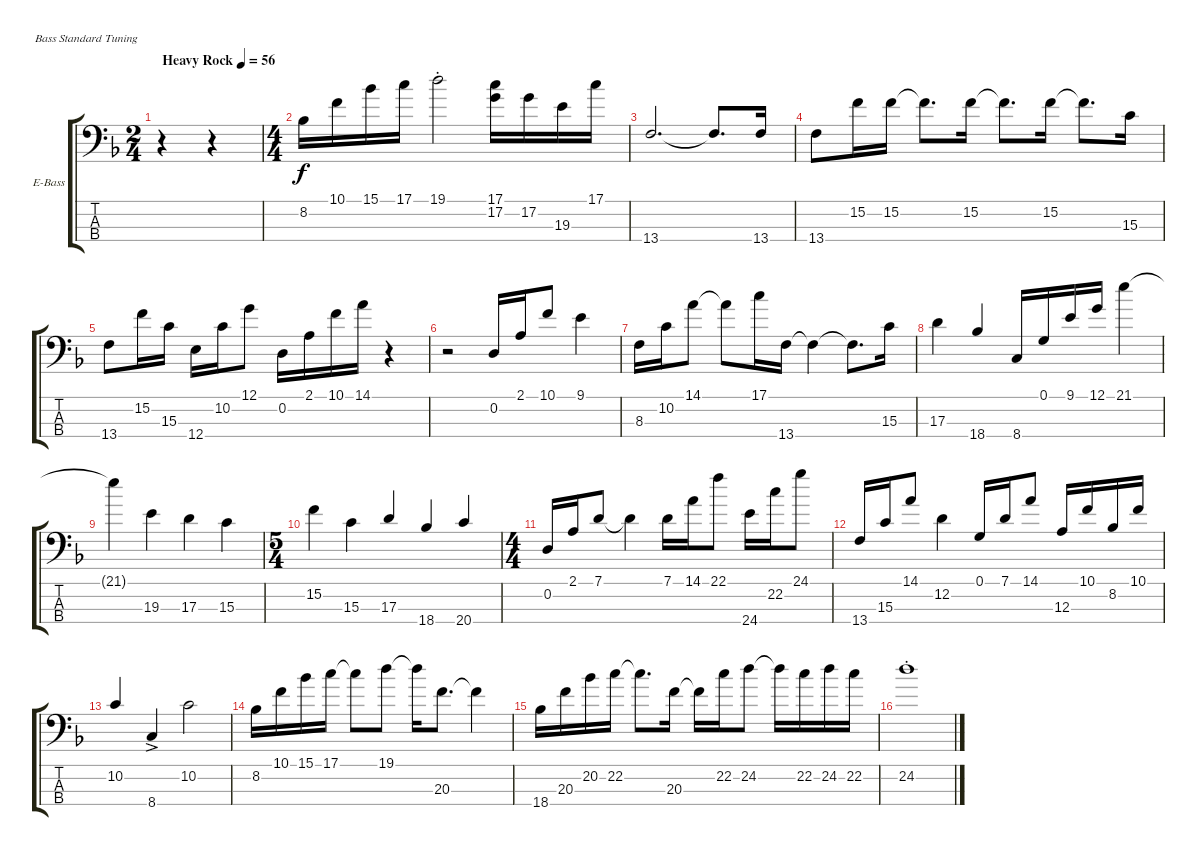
\bracketExtendMode groupsimilarinstruments
\firstSystemTrackNameOrientation horizontal
\otherSystemsTrackNameOrientation horizontal
\track ("Electric Bass" "E-Bass") {instrument electricbassfinger}
\staff {score tabs}
\tuning (G2 D2 A1 E1)
\ts (2 4)
\tempo (56 "Heavy Rock")
\clef f4
\scale
0.403125
\ks f
r.4{dy f instrument electricbassfinger} r.4 |
\ts (4 4)
\scale
0.403125 8.2.16 10.1.16 15.1.16 17.1.16 19.1{st}.2 (17.1 17.2).16 17.2.16 19.3.16 17.1.16 |
\scale
0.19375 13.4.2{d beam invert} 13.4{t}.8{d beam invert} 13.4.16 |
\scale
0.333333 13.4.8 15.2.16 15.2.16 15.2{t}.8{d} 15.2.16 15.2{t}.8{d} 15.2.16 15.2{t}.8{d} 15.3.16 |
\scale
0.333333 13.4.8 15.2.16 15.3.16 12.4.16 10.2.16 12.1.8 0.2.16 2.1.16 10.1.16 14.1.16 r.4 |
\scale
0.333333 r.2 0.2.16{beam invert} 2.1.16 10.1.8 9.1.4 |
\scale
0.333333 8.3.16 10.2.16 14.1.8 14.1{t}.8 17.1.16 13.4.16 13.4{t}.4 13.4{t}.8{d} 15.3.16 |
\scale
0.333333 17.3.4 18.4.4 8.4.16{beam invert} 0.1.16 9.1.16 12.1.16 21.1.4 |
\scale
0.333333 21.1{t}.4 19.3.4 17.3.4 15.3.4 |
\ts (5 4)
\scale
0.403125 15.2.4 15.3.4 17.3.4 18.4.4{beam invert} 20.4.4{beam invert} |
\ts (4 4)
\scale
0.403125 0.2.16{beam invert} 2.1.16 7.1.8 7.1{t}.4 7.1.16 14.1.16 22.1.8 24.4.16 22.2.16 24.1.8 |
\scale
0.19375 13.4.16{beam invert} 15.3.16 14.1.8 12.2.4 0.1.16 7.1.16 14.1.8 12.3.16{beam invert} 10.1.16 8.2.16 10.1.16 |
\scale
0.333333 10.2.4{beam invert} 8.4{ac}.4 10.2.2 |
\scale
0.333333 8.2.16 10.1.16 15.1.16 17.1.16 17.1{t}.8 19.1.8 19.1{t}.16 20.3.8{d} 20.3{t}.4 |
\scale
0.333333 18.4.16 20.3.16 20.2.16 22.2.16 22.2{t}.8{d} 20.3.16 20.3{t}.16 22.2.16 24.2.8 24.2{t}.16 22.2.16 24.2.16 22.2.16 |
\scale
0.333333 24.2{st}.1
